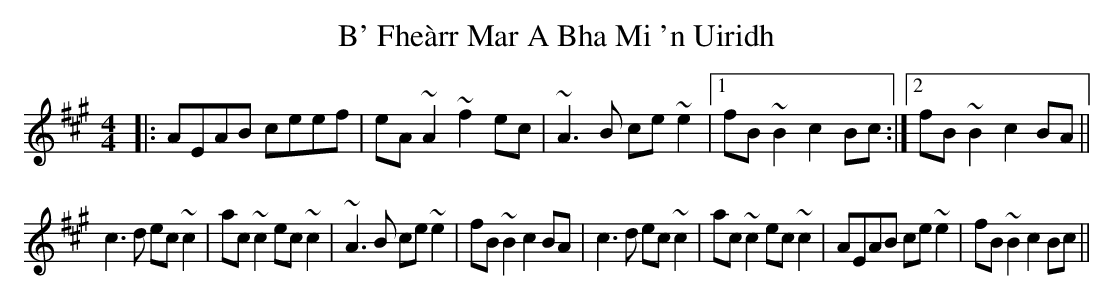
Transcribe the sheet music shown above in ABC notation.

X:1
T: B' Fheàrr Mar A Bha Mi 'n Uiridh
M: 4/4
L: 1/8
K: Amaj
|:AEAB ceef|eA~A2 ~f2 ec|~A3 B ce~e2|1 fB~B2 c2 Bc:|2 fB~B2 c2 BA||
c3 d ec~c2|ac~c2 ec~c2|~A3 B ce~e2|fB~B2 c2 BA|c3 d ec~c2|ac~c2 ec~c2|AEAB ce~e2|fB~B2 c2 Bc||
